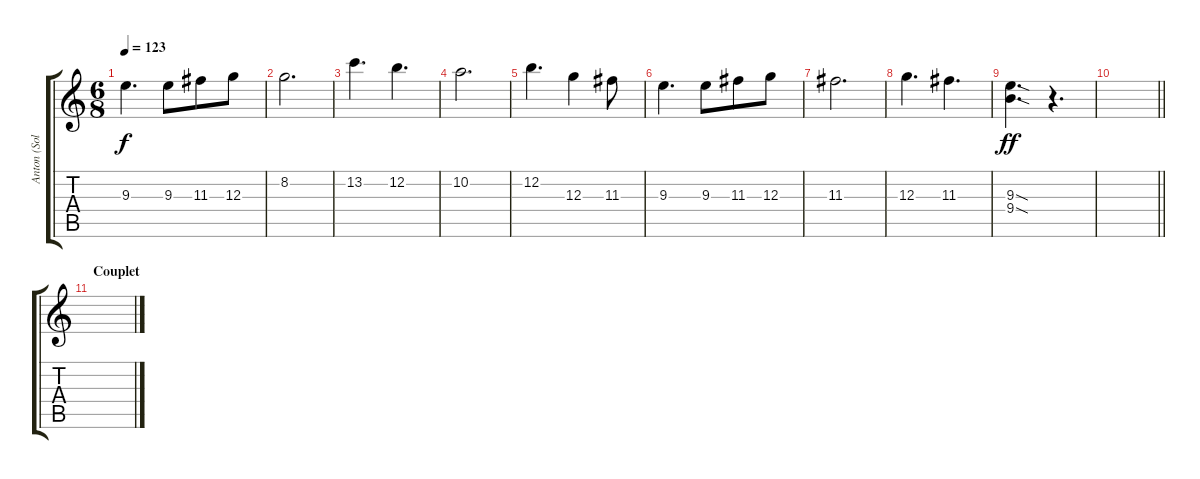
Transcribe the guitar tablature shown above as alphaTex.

\track ("Anton (Solo Guitar)" "Anton (Sol") {instrument acousticguitarnylon}
\staff {score tabs}
\tuning (E4 B3 G3 D3 A2 E2) {hide}
\ts (6 8)
\tempo 123
\clef g2
\ks c
9.3.4{d dy f} 9.3.8 11.3.8 12.3.8 |
8.2.2{d} |
13.2.4{d} 12.2.4{d} |
10.2.2{d} |
12.2.4{d} 12.3.4 11.3.8 |
9.3.4{d} 9.3.8 11.3.8 12.3.8 |
11.3.2{d} |
12.3.4{d} 11.3.4{d} |
(9.3{sod} 9.4{sod}).4{d dy ff} r.4{d} |
\barLineRight lightlight
|
\section ("" "Couplet")
